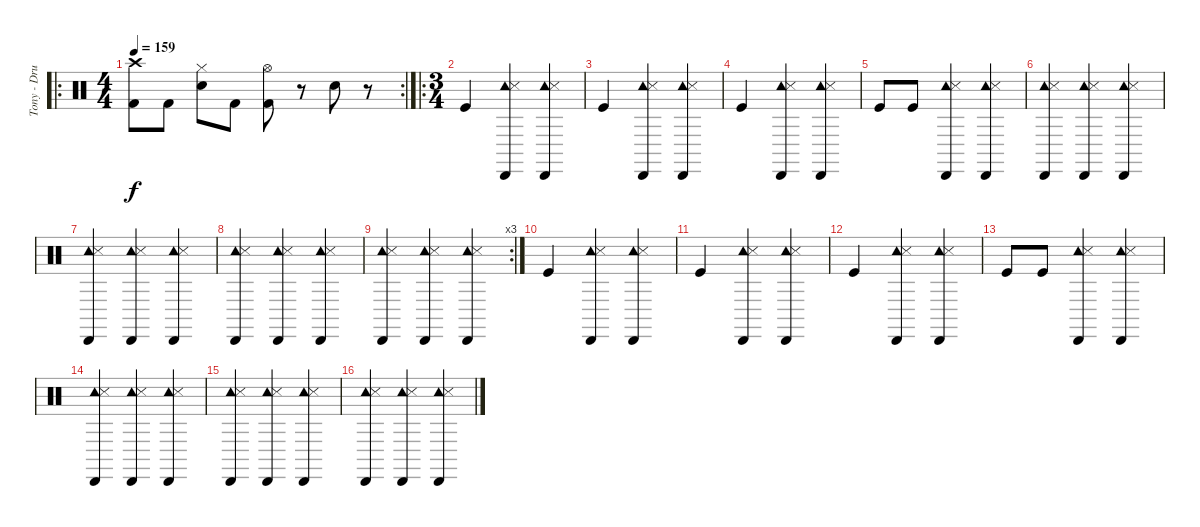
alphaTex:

\track ("Tony - Drums" "Tony - Dru") {instrument percussion}
\staff {score}
\articulation defaults
\ro
\rc 2
\ts (4 4)
\tempo 159
\clef neutral
\ks c
("Kick (hit) 2" "Crash high (hit)").8{dy f} "Kick (hit) 2".8 ("Snare (hit) 2" "Hi-Hat (closed)").8 "Kick (hit) 2".8 ("Kick (hit) 2" "Hi-Hat (open)").8 r.8 "Snare (hit) 2".8 r.8 |
\ro
\ts (3 4)
"Kick (hit)".4 ("Cabasa (hit)" "Tambourine (hit)" "Snare (side stick) 3").4 ("Cabasa (hit)" "Tambourine (hit)" "Snare (side stick) 3").4 |
"Kick (hit)".4 ("Cabasa (hit)" "Tambourine (hit)" "Snare (side stick) 3").4 ("Cabasa (hit)" "Tambourine (hit)" "Snare (side stick) 3").4 |
"Kick (hit)".4 ("Cabasa (hit)" "Tambourine (hit)" "Snare (side stick) 3").4 ("Cabasa (hit)" "Tambourine (hit)" "Snare (side stick) 3").4 |
"Kick (hit)".8 "Kick (hit)".8 ("Cabasa (hit)" "Tambourine (hit)" "Snare (side stick) 3").4 ("Cabasa (hit)" "Tambourine (hit)" "Snare (side stick) 3").4 |
("Cabasa (hit)" "Tambourine (hit)" "Snare (side stick) 3").4 ("Cabasa (hit)" "Tambourine (hit)" "Snare (side stick) 3").4 ("Cabasa (hit)" "Tambourine (hit)" "Snare (side stick) 3").4 |
("Cabasa (hit)" "Tambourine (hit)" "Snare (side stick) 3").4 ("Cabasa (hit)" "Tambourine (hit)" "Snare (side stick) 3").4 ("Cabasa (hit)" "Tambourine (hit)" "Snare (side stick) 3").4 |
("Cabasa (hit)" "Tambourine (hit)" "Snare (side stick) 3").4 ("Cabasa (hit)" "Tambourine (hit)" "Snare (side stick) 3").4 ("Cabasa (hit)" "Tambourine (hit)" "Snare (side stick) 3").4 |
\rc 3
("Cabasa (hit)" "Tambourine (hit)" "Snare (side stick) 3").4 ("Cabasa (hit)" "Tambourine (hit)" "Snare (side stick) 3").4 ("Cabasa (hit)" "Tambourine (hit)" "Snare (side stick) 3").4 |
"Kick (hit)".4 ("Cabasa (hit)" "Tambourine (hit)" "Snare (side stick) 3").4 ("Cabasa (hit)" "Tambourine (hit)" "Snare (side stick) 3").4 |
"Kick (hit)".4 ("Cabasa (hit)" "Tambourine (hit)" "Snare (side stick) 3").4 ("Cabasa (hit)" "Tambourine (hit)" "Snare (side stick) 3").4 |
"Kick (hit)".4 ("Cabasa (hit)" "Tambourine (hit)" "Snare (side stick) 3").4 ("Cabasa (hit)" "Tambourine (hit)" "Snare (side stick) 3").4 |
"Kick (hit)".8 "Kick (hit)".8 ("Cabasa (hit)" "Tambourine (hit)" "Snare (side stick) 3").4 ("Cabasa (hit)" "Tambourine (hit)" "Snare (side stick) 3").4 |
("Cabasa (hit)" "Tambourine (hit)" "Snare (side stick) 3").4 ("Cabasa (hit)" "Tambourine (hit)" "Snare (side stick) 3").4 ("Cabasa (hit)" "Tambourine (hit)" "Snare (side stick) 3").4 |
("Cabasa (hit)" "Tambourine (hit)" "Snare (side stick) 3").4 ("Cabasa (hit)" "Tambourine (hit)" "Snare (side stick) 3").4 ("Cabasa (hit)" "Tambourine (hit)" "Snare (side stick) 3").4 |
("Cabasa (hit)" "Tambourine (hit)" "Snare (side stick) 3").4 ("Cabasa (hit)" "Tambourine (hit)" "Snare (side stick) 3").4 ("Cabasa (hit)" "Tambourine (hit)" "Snare (side stick) 3").4
